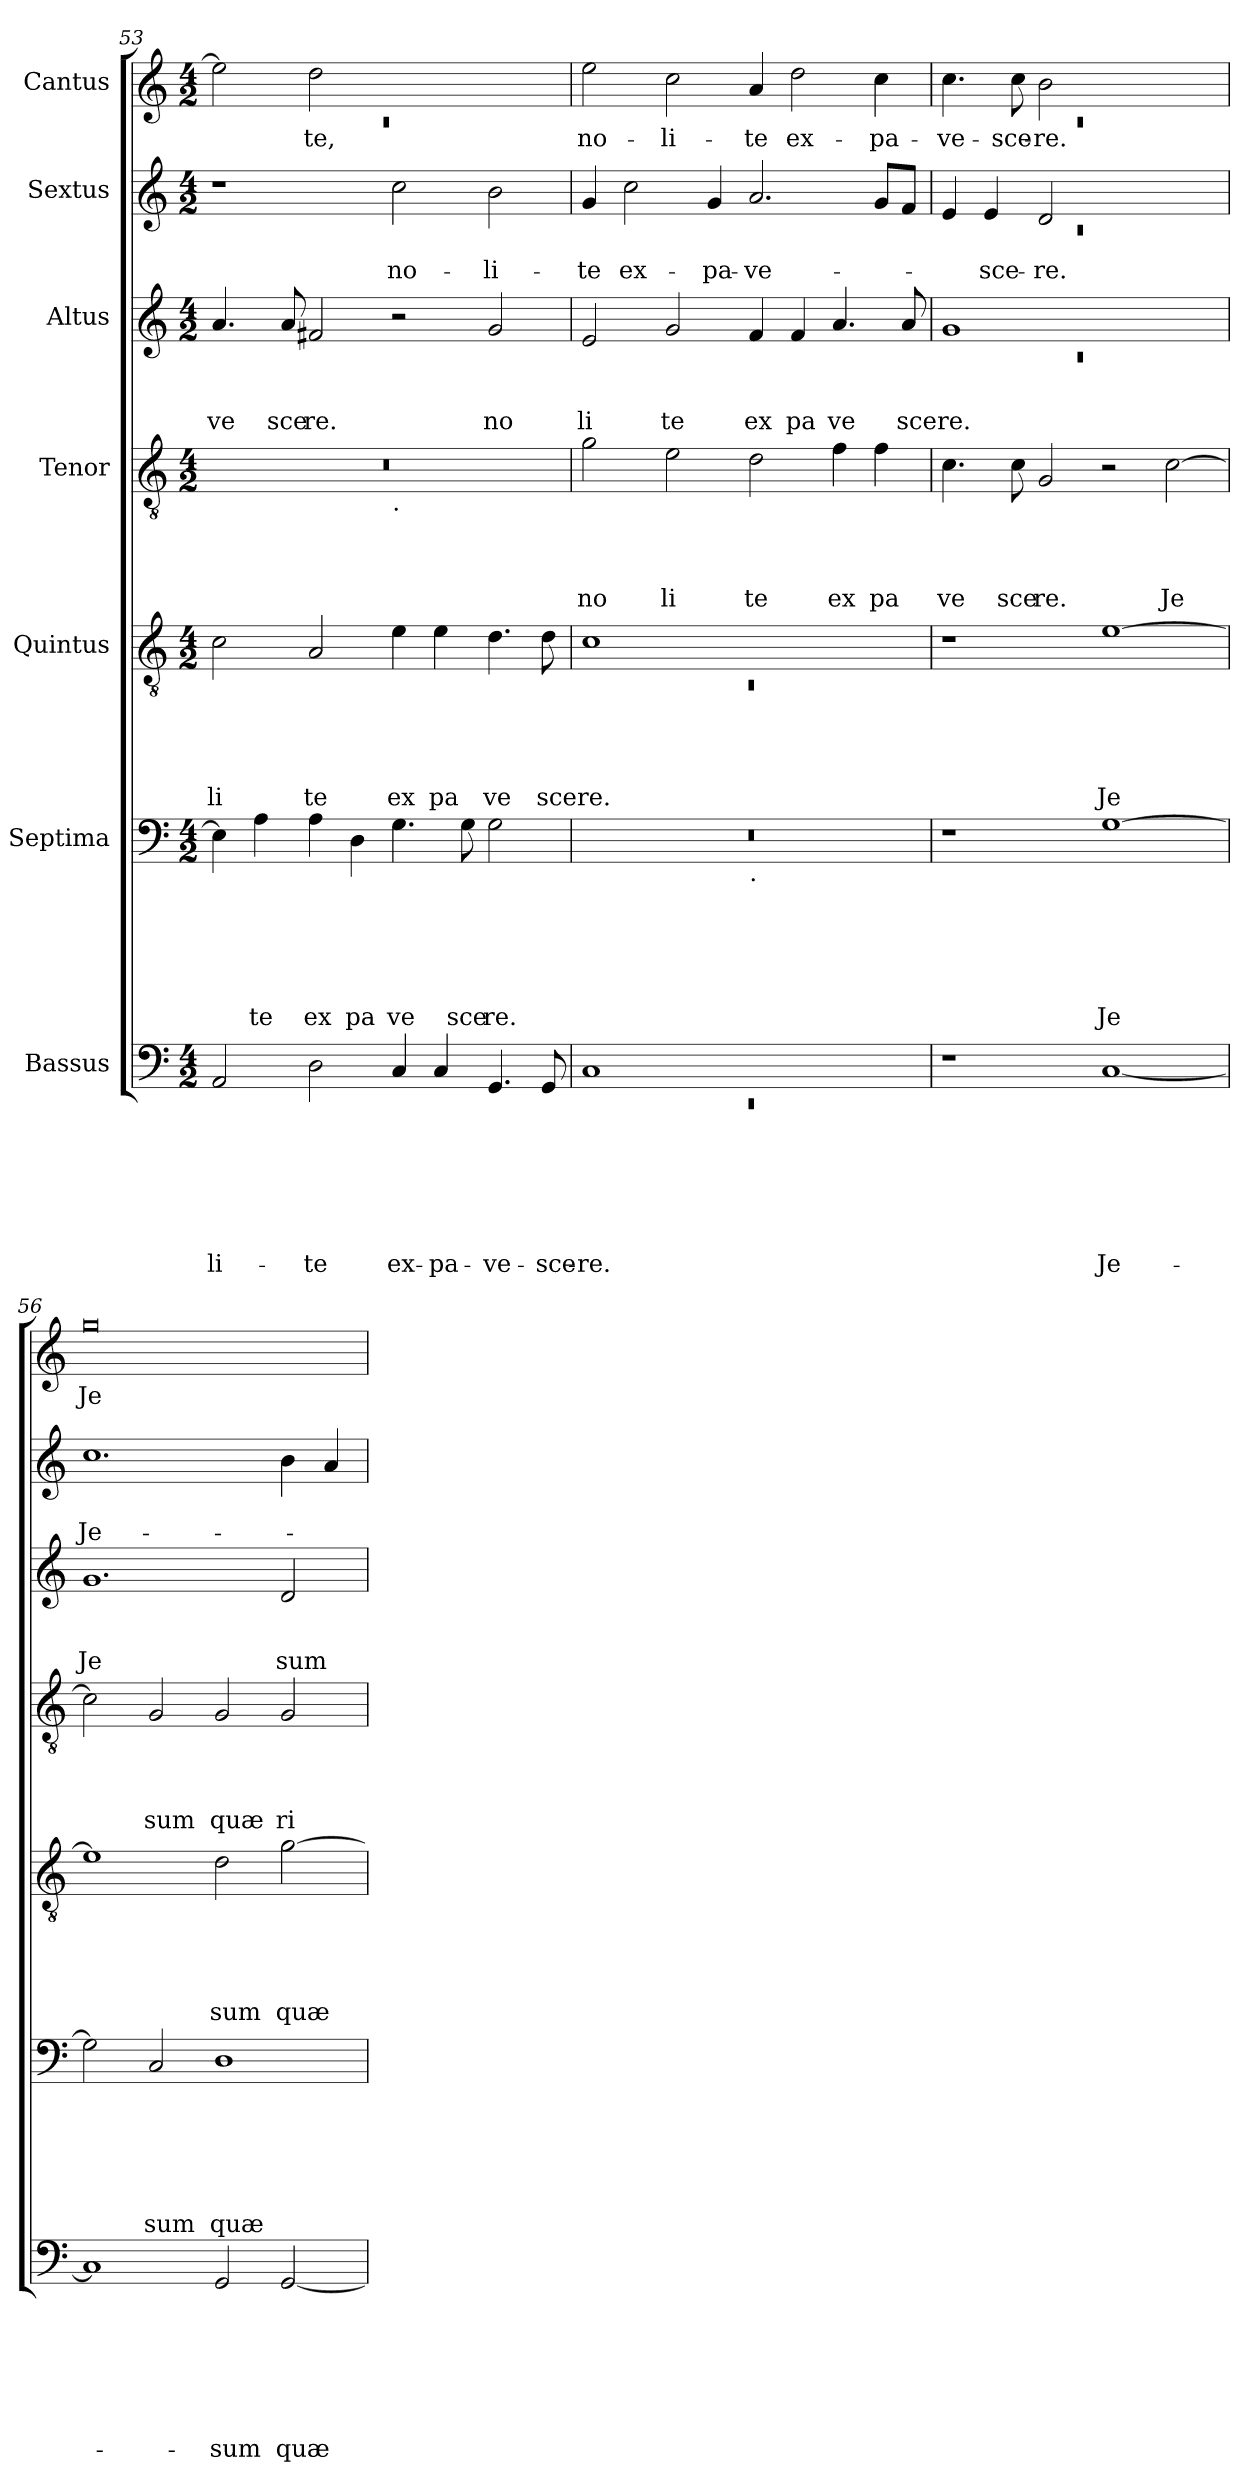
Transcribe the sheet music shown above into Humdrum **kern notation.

**kern	**text	**text	**text	**text	**text	**text	**text	**kern	**text	**text	**text	**text	**text	**text	**kern	**text	**text	**text	**text	**text	**kern	**text	**text	**text	**text	**kern	**text	**text	**text	**kern	**text	**text	**kern	**text
*part7	*part7	*part7	*part7	*part7	*part7	*part7	*part7	*part6	*part6	*part6	*part6	*part6	*part6	*part6	*part5	*part5	*part5	*part5	*part5	*part5	*part4	*part4	*part4	*part4	*part4	*part3	*part3	*part3	*part3	*part2	*part2	*part2	*part1	*part1
*staff7	*staff7	*staff7	*staff7	*staff7	*staff7	*staff7	*staff7	*staff6	*staff6	*staff6	*staff6	*staff6	*staff6	*staff6	*staff5	*staff5	*staff5	*staff5	*staff5	*staff5	*staff4	*staff4	*staff4	*staff4	*staff4	*staff3	*staff3	*staff3	*staff3	*staff2	*staff2	*staff2	*staff1	*staff1
*I"Bassus	*	*	*	*	*	*	*	*I"Septima	*	*	*	*	*	*	*I"Quintus	*	*	*	*	*	*I"Tenor	*	*	*	*	*I"Altus	*	*	*	*I"Sextus	*	*	*I"Cantus	*
*clefF4	*	*	*	*	*	*	*	*clefF4	*	*	*	*	*	*	*clefGv2	*	*	*	*	*	*clefGv2	*	*	*	*	*clefG2	*	*	*	*clefG2	*	*	*clefG2	*
*k[]	*	*	*	*	*	*	*	*k[]	*	*	*	*	*	*	*k[]	*	*	*	*	*	*k[]	*	*	*	*	*k[]	*	*	*	*k[]	*	*	*k[]	*
*C:	*	*	*	*	*	*	*	*C:	*	*	*	*	*	*	*C:	*	*	*	*	*	*C:	*	*	*	*	*C:	*	*	*	*C:	*	*	*C:	*
*M4/2	*	*	*	*	*	*	*	*M4/2	*	*	*	*	*	*	*M4/2	*	*	*	*	*	*M4/2	*	*	*	*	*M4/2	*	*	*	*M4/2	*	*	*M4/2	*
=53	=53	=53	=53	=53	=53	=53	=53	=53	=53	=53	=53	=53	=53	=53	=53	=53	=53	=53	=53	=53	=53	=53	=53	=53	=53	=53	=53	=53	=53	=53	=53	=53	=53	=53
*	*	*	*	*	*	*	*	*	*	*	*	*	*	*	*	*	*	*	*	*	*	*	*	*	*	*	*	*	*	*	*	*	*^	*
!	!	!	!	!	!	!	!LO:LY:b	!	!	!	!	!	!	!	!	!	!	!	!	!LO:LY:b	!	!	!	!	!	!	!	!	!LO:LY:b	!	!	!	!	!LO:N:vis=1	!
*	*	*	*	*	*	*	*	*	*	*	*	*	*	*	*	*	*	*	*	*	*^	*	*	*	*	*	*	*	*	*	*	*	*	*	*
2AA/	.	.	.	.	.	.	-li-	4E\]	.	.	.	.	.	.	2c\	.	.	.	.	li	0r	1ryy	.	.	.	.	4.a/	.	.	ve	1r	.	.	2ee\]	0rc	.
!	!	!	!	!	!	!	!	!	!	!	!	!	!	!LO:LY:b	!	!	!	!	!	!	!	!	!	!	!	!	!	!	!	!	!	!	!	!	!	!
.	.	.	.	.	.	.	.	4A\	.	.	.	.	.	te	.	.	.	.	.	.	.	.	.	.	.	.	.	.	.	.	.	.	.	.	.	.
!	!	!	!	!	!	!	!	!	!	!	!	!	!	!	!	!	!	!	!	!	!	!	!	!	!	!	!	!	!	!LO:LY:b	!	!	!	!	!	!
.	.	.	.	.	.	.	.	.	.	.	.	.	.	.	.	.	.	.	.	.	.	.	.	.	.	.	8a/	.	.	sce	.	.	.	.	.	.
!	!	!	!	!	!	!	!LO:LY:b	!	!	!	!	!	!	!LO:LY:b	!	!	!	!	!	!LO:LY:b	!	!	!	!	!	!	!	!	!	!LO:LY:b	!	!	!	!	!	!LO:LY:b
2D\	.	.	.	.	.	.	-te	4A\	.	.	.	.	.	ex	2A/	.	.	.	.	te	.	.	.	.	.	.	2f#X/	.	.	re.	.	.	.	2dd\	.	-te,
!	!	!	!	!	!	!	!	!	!	!	!	!	!	!LO:LY:b	!	!	!	!	!	!	!	!	!	!	!	!	!	!	!	!	!	!	!	!	!	!
.	.	.	.	.	.	.	.	4D\	.	.	.	.	.	pa	.	.	.	.	.	.	.	.	.	.	.	.	.	.	.	.	.	.	.	.	.	.
!	!	!	!	!	!	!	!	!	!	!	!	!	!	!	!	!	!	!	!	!	!	!LO:TX:b:t=.	!	!	!	!	!	!	!	!	!	!	!	!	!	!
!	!	!	!	!	!	!	!LO:LY:b	!	!	!	!	!	!	!LO:LY:b	!	!	!	!	!	!LO:LY:b	!	!	!	!	!	!	!	!	!	!	!	!	!LO:LY:b	!	!	!
4C/	.	.	.	.	.	.	ex-	4.G\	.	.	.	.	.	ve	4e\	.	.	.	.	ex	.	1ryy	.	.	.	.	2r	.	.	.	2cc\	.	no-	1ryy	.	.
!	!	!	!	!	!	!	!LO:LY:b	!	!	!	!	!	!	!	!	!	!	!	!	!LO:LY:b	!	!	!	!	!	!	!	!	!	!	!	!	!	!	!	!
4C/	.	.	.	.	.	.	-pa-	.	.	.	.	.	.	.	4e\	.	.	.	.	pa	.	.	.	.	.	.	.	.	.	.	.	.	.	.	.	.
!	!	!	!	!	!	!	!	!	!	!	!	!	!	!LO:LY:b	!	!	!	!	!	!	!	!	!	!	!	!	!	!	!	!	!	!	!	!	!	!
.	.	.	.	.	.	.	.	8G\	.	.	.	.	.	sce	.	.	.	.	.	.	.	.	.	.	.	.	.	.	.	.	.	.	.	.	.	.
!	!	!	!	!	!	!	!LO:LY:b	!	!	!	!	!	!	!LO:LY:b	!	!	!	!	!	!LO:LY:b	!	!	!	!	!	!	!	!	!	!LO:LY:b	!	!	!LO:LY:b	!	!	!
4.GG/	.	.	.	.	.	.	-ve-	2G\	.	.	.	.	.	re.	4.d\	.	.	.	.	ve	.	.	.	.	.	.	2g/	.	.	no	2b\	.	-li-	.	.	.
!	!	!	!	!	!	!	!LO:LY:b	!	!	!	!	!	!	!	!	!	!	!	!	!LO:LY:b	!	!	!	!	!	!	!	!	!	!	!	!	!	!	!	!
8GG/	.	.	.	.	.	.	-sce-	.	.	.	.	.	.	.	8d\	.	.	.	.	sce	.	.	.	.	.	.	.	.	.	.	.	.	.	.	.	.
*	*	*	*	*	*	*	*	*	*	*	*	*	*	*	*	*	*	*	*	*	*	*	*	*	*	*	*	*	*	*	*	*	*	*v	*v	*
=54	=54	=54	=54	=54	=54	=54	=54	=54	=54	=54	=54	=54	=54	=54	=54	=54	=54	=54	=54	=54	=54	=54	=54	=54	=54	=54	=54	=54	=54	=54	=54	=54	=54	=54	=54
*^	*	*	*	*	*	*	*	*	*	*	*	*	*	*	*^	*	*	*	*	*	*	*	*	*	*	*	*	*	*	*	*	*	*	*	*
!	!LO:N:vis=1	!	!	!	!	!	!	!LO:LY:b	!	!	!	!	!	!	!	!	!LO:N:vis=1	!	!	!	!	!LO:LY:b	!	!	!	!	!	!LO:LY:b	!	!	!	!LO:LY:b	!	!	!LO:LY:b	!	!LO:LY:b
*	*	*	*	*	*	*	*	*	*^	*	*	*	*	*	*	*	*	*	*	*	*	*	*v	*v	*	*	*	*	*	*	*	*	*	*	*	*	*
1C	0rEE	.	.	.	.	.	.	-re.	0r	1ryy	.	.	.	.	.	.	1c	0rC	.	.	.	.	re.	2g\	.	.	.	no	2e/	.	.	li	4g/	.	-te	2ee\	no-
!	!	!	!	!	!	!	!	!	!	!	!	!	!	!	!	!	!	!	!	!	!	!	!	!	!	!	!	!	!	!	!	!	!	!	!LO:LY:b	!	!
.	.	.	.	.	.	.	.	.	.	.	.	.	.	.	.	.	.	.	.	.	.	.	.	.	.	.	.	.	.	.	.	.	2cc\	.	ex-	.	.
!	!	!	!	!	!	!	!	!	!	!	!	!	!	!	!	!	!	!	!	!	!	!	!	!	!	!	!	!LO:LY:b	!	!	!	!LO:LY:b	!	!	!	!	!LO:LY:b
.	.	.	.	.	.	.	.	.	.	.	.	.	.	.	.	.	.	.	.	.	.	.	.	2e\	.	.	.	li	2g/	.	.	te	.	.	.	2cc\	-li-
!	!	!	!	!	!	!	!	!	!	!	!	!	!	!	!	!	!	!	!	!	!	!	!	!	!	!	!	!	!	!	!	!	!	!	!LO:LY:b	!	!
.	.	.	.	.	.	.	.	.	.	.	.	.	.	.	.	.	.	.	.	.	.	.	.	.	.	.	.	.	.	.	.	.	4g/	.	-pa-	.	.
!	!	!	!	!	!	!	!	!	!	!LO:TX:b:t=.	!	!	!	!	!	!	!	!	!	!	!	!	!	!	!	!	!	!	!	!	!	!	!	!	!	!	!
!	!	!	!	!	!	!	!	!	!	!	!	!	!	!	!	!	!	!	!	!	!	!	!	!	!	!	!	!LO:LY:b	!	!	!	!LO:LY:b	!	!	!LO:LY:b	!	!LO:LY:b
1ryy	.	.	.	.	.	.	.	.	.	1ryy	.	.	.	.	.	.	1ryy	.	.	.	.	.	.	2d\	.	.	.	te	4f/	.	.	ex	2.a/	.	-ve-	4a/	-te
!	!	!	!	!	!	!	!	!	!	!	!	!	!	!	!	!	!	!	!	!	!	!	!	!	!	!	!	!	!	!	!	!LO:LY:b	!	!	!	!	!LO:LY:b
.	.	.	.	.	.	.	.	.	.	.	.	.	.	.	.	.	.	.	.	.	.	.	.	.	.	.	.	.	4f/	.	.	pa	.	.	.	2dd\	ex-
!	!	!	!	!	!	!	!	!	!	!	!	!	!	!	!	!	!	!	!	!	!	!	!	!	!	!	!	!LO:LY:b	!	!	!	!LO:LY:b	!	!	!	!	!
.	.	.	.	.	.	.	.	.	.	.	.	.	.	.	.	.	.	.	.	.	.	.	.	4f\	.	.	.	ex	4.a/	.	.	ve	.	.	.	.	.
!	!	!	!	!	!	!	!	!	!	!	!	!	!	!	!	!	!	!	!	!	!	!	!	!	!	!	!	!LO:LY:b	!	!	!	!	!	!	!	!	!LO:LY:b
.	.	.	.	.	.	.	.	.	.	.	.	.	.	.	.	.	.	.	.	.	.	.	.	4f\	.	.	.	pa	.	.	.	.	8g/L	.	.	4cc\	-pa-
!	!	!	!	!	!	!	!	!	!	!	!	!	!	!	!	!	!	!	!	!	!	!	!	!	!	!	!	!	!	!	!	!LO:LY:b	!	!	!	!	!
.	.	.	.	.	.	.	.	.	.	.	.	.	.	.	.	.	.	.	.	.	.	.	.	.	.	.	.	.	8a/	.	.	sce	8f/J	.	.	.	.
*v	*v	*	*	*	*	*	*	*	*	*	*	*	*	*	*	*	*v	*v	*	*	*	*	*	*	*	*	*	*	*	*	*	*	*	*	*	*	*
=55	=55	=55	=55	=55	=55	=55	=55	=55	=55	=55	=55	=55	=55	=55	=55	=55	=55	=55	=55	=55	=55	=55	=55	=55	=55	=55	=55	=55	=55	=55	=55	=55	=55	=55	=55
*	*	*	*	*	*	*	*	*	*	*	*	*	*	*	*	*	*	*	*	*	*	*	*	*	*	*	*^	*	*	*	*^	*	*	*^	*
!	!	!	!	!	!	!	!	!	!	!	!	!	!	!	!	!	!	!	!	!	!	!	!	!	!	!LO:LY:b	!	!LO:N:vis=1	!	!	!LO:LY:b	!	!LO:N:vis=1	!	!	!	!LO:N:vis=1	!LO:LY:b
*	*	*	*	*	*	*	*	*v	*v	*	*	*	*	*	*	*	*	*	*	*	*	*	*	*	*	*	*	*	*	*	*	*	*	*	*	*	*	*
1r	.	.	.	.	.	.	.	1r	.	.	.	.	.	.	1r	.	.	.	.	.	4.c\	.	.	.	ve	1g	0rc	.	.	re.	4e/	0rc	.	.	4.cc\	0rc	-ve-
!	!	!	!	!	!	!	!	!	!	!	!	!	!	!	!	!	!	!	!	!	!	!	!	!	!	!	!	!	!	!	!	!	!	!LO:LY:b	!	!	!
.	.	.	.	.	.	.	.	.	.	.	.	.	.	.	.	.	.	.	.	.	.	.	.	.	.	.	.	.	.	.	4e/	.	.	-sce-	.	.	.
!	!	!	!	!	!	!	!	!	!	!	!	!	!	!	!	!	!	!	!	!	!	!	!	!	!LO:LY:b	!	!	!	!	!	!	!	!	!	!	!	!LO:LY:b
.	.	.	.	.	.	.	.	.	.	.	.	.	.	.	.	.	.	.	.	.	8c\	.	.	.	sce	.	.	.	.	.	.	.	.	.	8cc\	.	-sce-
!	!	!	!	!	!	!	!	!	!	!	!	!	!	!	!	!	!	!	!	!	!	!	!	!	!LO:LY:b	!	!	!	!	!	!	!	!	!LO:LY:b	!	!	!LO:LY:b
.	.	.	.	.	.	.	.	.	.	.	.	.	.	.	.	.	.	.	.	.	2G/	.	.	.	re.	.	.	.	.	.	2d/	.	.	-re.	2b\	.	-re.
!	!	!	!	!	!	!	!LO:LY:b	!	!	!	!	!	!	!LO:LY:b	!	!	!	!	!	!LO:LY:b	!	!	!	!	!	!	!	!	!	!	!	!	!	!	!	!	!
[<1C	.	.	.	.	.	.	Je-	[>1G	.	.	.	.	.	Je	[>1e	.	.	.	.	Je	2r	.	.	.	.	1ryy	.	.	.	.	1ryy	.	.	.	1ryy	.	.
!	!	!	!	!	!	!	!	!	!	!	!	!	!	!	!	!	!	!	!	!	!	!	!	!	!LO:LY:b	!	!	!	!	!	!	!	!	!	!	!	!
.	.	.	.	.	.	.	.	.	.	.	.	.	.	.	.	.	.	.	.	.	[>2c\	.	.	.	Je	.	.	.	.	.	.	.	.	.	.	.	.
*	*	*	*	*	*	*	*	*	*	*	*	*	*	*	*	*	*	*	*	*	*	*	*	*	*	*v	*v	*	*	*	*	*	*	*	*v	*v	*
*	*	*	*	*	*	*	*	*	*	*	*	*	*	*	*	*	*	*	*	*	*	*	*	*	*	*	*	*	*	*v	*v	*	*	*	*
=56	=56	=56	=56	=56	=56	=56	=56	=56	=56	=56	=56	=56	=56	=56	=56	=56	=56	=56	=56	=56	=56	=56	=56	=56	=56	=56	=56	=56	=56	=56	=56	=56	=56	=56
!	!	!	!	!	!	!	!	!	!	!	!	!	!	!	!	!	!	!	!	!	!	!	!	!	!	!	!	!	!LO:LY:b	!	!	!LO:LY:b	!	!LO:LY:b
1C]	.	.	.	.	.	.	.	2G\]	.	.	.	.	.	.	1e]	.	.	.	.	.	2c\]	.	.	.	.	1.g	.	.	Je	1.cc	.	Je-	0gg	Je-
!	!	!	!	!	!	!	!	!	!	!	!	!	!	!LO:LY:b	!	!	!	!	!	!	!	!	!	!	!LO:LY:b	!	!	!	!	!	!	!	!	!
.	.	.	.	.	.	.	.	2C/	.	.	.	.	.	sum	.	.	.	.	.	.	2G/	.	.	.	sum	.	.	.	.	.	.	.	.	.
!	!	!	!	!	!	!	!LO:LY:b	!	!	!	!	!	!	!LO:LY:b	!	!	!	!	!	!LO:LY:b	!	!	!	!	!LO:LY:b	!	!	!	!	!	!	!	!	!
2GG/	.	.	.	.	.	.	-sum	1D	.	.	.	.	.	quæ	2d\	.	.	.	.	sum	2G/	.	.	.	quæ	.	.	.	.	.	.	.	.	.
!	!	!	!	!	!	!	!LO:LY:b	!	!	!	!	!	!	!	!	!	!	!	!	!LO:LY:b	!	!	!	!	!LO:LY:b	!	!	!	!LO:LY:b	!	!	!	!	!
[<2GG/	.	.	.	.	.	.	quæ-	.	.	.	.	.	.	.	[>2g\	.	.	.	.	quæ	2G/	.	.	.	ri	2d/	.	.	sum	4b\	.	.	.	.
.	.	.	.	.	.	.	.	.	.	.	.	.	.	.	.	.	.	.	.	.	.	.	.	.	.	.	.	.	.	4a/	.	.	.	.
=	=	=	=	=	=	=	=	=	=	=	=	=	=	=	=	=	=	=	=	=	=	=	=	=	=	=	=	=	=	=	=	=	=	=
*-	*-	*-	*-	*-	*-	*-	*-	*-	*-	*-	*-	*-	*-	*-	*-	*-	*-	*-	*-	*-	*-	*-	*-	*-	*-	*-	*-	*-	*-	*-	*-	*-	*-	*-
